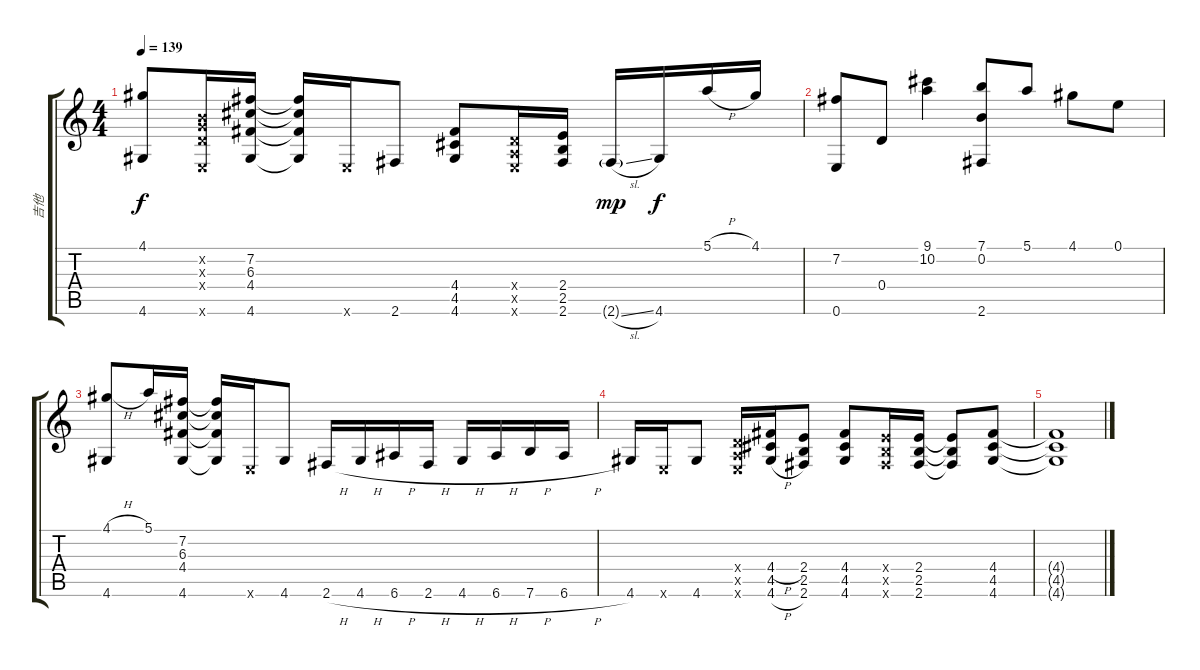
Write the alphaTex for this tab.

\track ("吉他" "吉他") {instrument acousticguitarsteel}
\staff {score tabs}
\tuning (E4 B3 G3 D3 A2 E2) {hide}
\ts (4 4)
\tempo 139
\clef g2
\ks c
(4.1 4.6).8{dy f} (0.2{x} 0.3{x} 0.4{x} 0.6{x}).16 (7.2 6.3 4.4 4.6).16 (7.2{t} 6.3{t} 4.4{t} 4.6{t}).16 0.6{x}.16 2.6.8 (4.4 4.5 4.6).8 (0.4{x} 0.5{x} 0.6{x}).16 (2.4 2.5 2.6).16 2.6{sl g}.16{dy mp} 4.6.16{dy f} 5.1{h}.16 4.1.16 |
(7.2 0.6).8 0.4.8 (9.1 10.2).4 (7.1 0.2 2.6).8 5.1.8 4.1.8 0.1.8 |
(4.1{h} 4.6).8 5.1.16 (7.2 6.3 4.4 4.6).16 (7.2{t} 6.3{t} 4.4{t} 4.6{t}).16 0.6{x}.16 4.6.8 2.6{h}.16 4.6{h}.16 6.6{h}.16 2.6{h}.16 4.6{h}.16 6.6{h}.16 7.6{h}.16 6.6{h}.16 |
4.6.16 0.6{x}.16 4.6.8 (0.4{x} 0.5{x} 0.6{x}).16 (4.4{h} 4.5 4.6{h}).16 (2.4 2.5 2.6).8 (4.4 4.5 4.6).8 (2.4{x} 2.5{x} 2.6{x}).16 (2.4 2.5 2.6).16 (2.4{t} 2.5{t} 2.6{t}).8 (4.4 4.5 4.6).8 |
(4.4{t} 4.5{t} 4.6{t}).1
